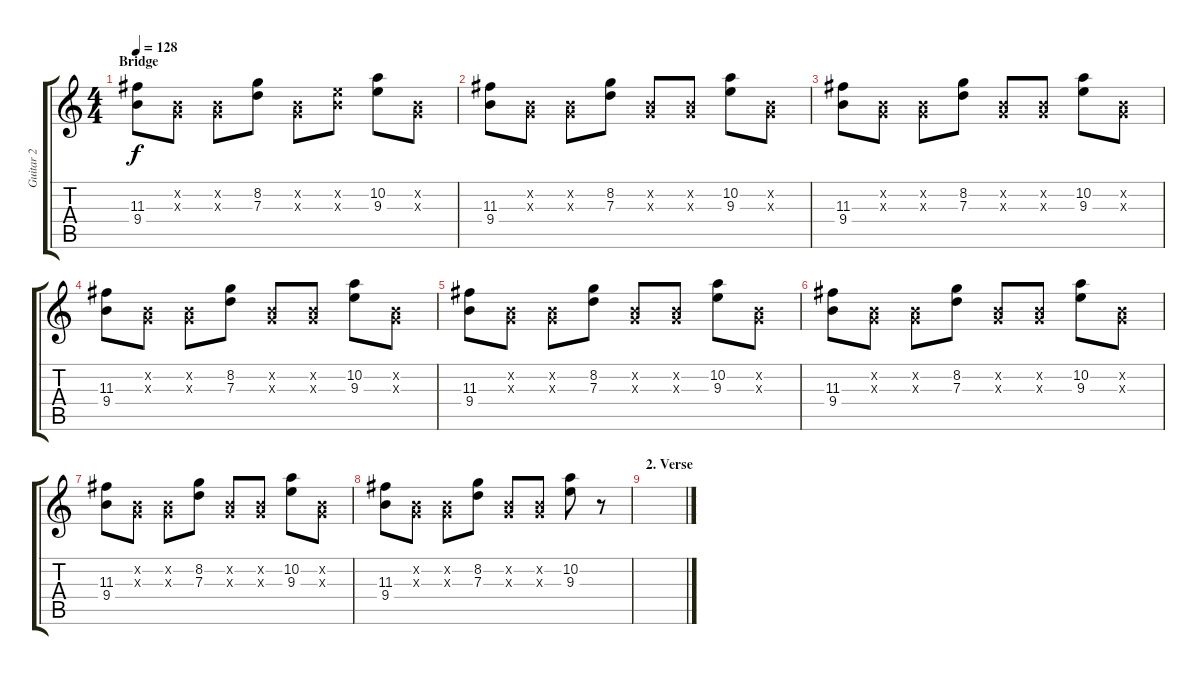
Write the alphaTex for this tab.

\track ("Guitar 2" "Guitar 2") {instrument distortionguitar}
\staff {score tabs}
\tuning (E4 B3 G3 D3 A2 E2) {hide}
\ts (4 4)
\section ("" "Bridge")
\tempo 128
\clef g2
\ks c
(11.3 9.4).8{dy f} (0.2{x} 0.3{x}).8 (0.2{x} 0.3{x}).8 (8.2 7.3).8 (0.2{x} 0.3{x}).8 (0.2{x} 9.3{x}).8 (10.2 9.3).8 (0.2{x} 0.3{x}).8 |
(11.3 9.4).8 (0.2{x} 0.3{x}).8 (0.2{x} 0.3{x}).8 (8.2 7.3).8 (0.2{x} 0.3{x}).8 (0.2{x} 0.3{x}).8 (10.2 9.3).8 (0.2{x} 0.3{x}).8 |
(11.3 9.4).8 (0.2{x} 0.3{x}).8 (0.2{x} 0.3{x}).8 (8.2 7.3).8 (0.2{x} 0.3{x}).8 (0.2{x} 0.3{x}).8 (10.2 9.3).8 (0.2{x} 0.3{x}).8 |
(11.3 9.4).8 (0.2{x} 0.3{x}).8 (0.2{x} 0.3{x}).8 (8.2 7.3).8 (0.2{x} 0.3{x}).8 (0.2{x} 0.3{x}).8 (10.2 9.3).8 (0.2{x} 0.3{x}).8 |
(11.3 9.4).8 (0.2{x} 0.3{x}).8 (0.2{x} 0.3{x}).8 (8.2 7.3).8 (0.2{x} 0.3{x}).8 (0.2{x} 0.3{x}).8 (10.2 9.3).8 (0.2{x} 0.3{x}).8 |
(11.3 9.4).8 (0.2{x} 0.3{x}).8 (0.2{x} 0.3{x}).8 (8.2 7.3).8 (0.2{x} 0.3{x}).8 (0.2{x} 0.3{x}).8 (10.2 9.3).8 (0.2{x} 0.3{x}).8 |
(11.3 9.4).8 (0.2{x} 0.3{x}).8 (0.2{x} 0.3{x}).8 (8.2 7.3).8 (0.2{x} 0.3{x}).8 (0.2{x} 0.3{x}).8 (10.2 9.3).8 (0.2{x} 0.3{x}).8 |
(11.3 9.4).8 (0.2{x} 0.3{x}).8 (0.2{x} 0.3{x}).8 (8.2 7.3).8 (0.2{x} 0.3{x}).8 (0.2{x} 0.3{x}).8 (10.2 9.3).8 r.8 |
\section ("" "2. Verse")
